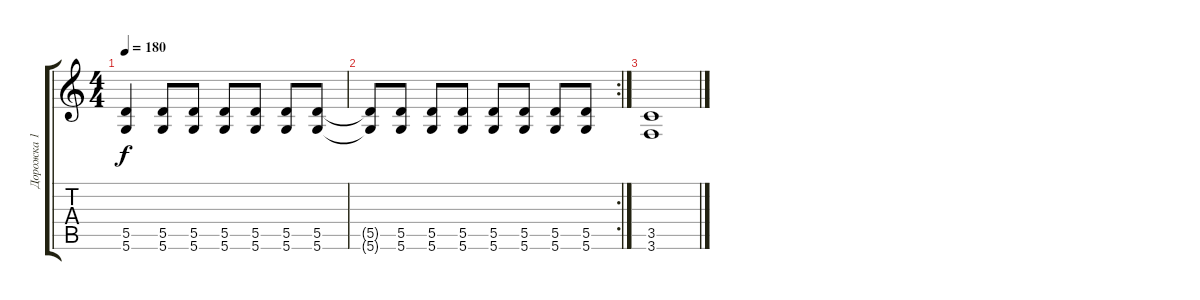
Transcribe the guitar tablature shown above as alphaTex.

\track ("Дорожка 1" "Дорожка 1") {instrument overdrivenguitar}
\staff {score tabs}
\tuning (E4 B3 G3 D3 A2 D2) {hide}
\ts (4 4)
\tempo 180
\clef g2
\ks c
(5.5 5.6).4{dy f} (5.5 5.6).8 (5.5 5.6).8 (5.5 5.6).8 (5.5 5.6).8 (5.5 5.6).8 (5.5 5.6).8 |
\rc 2
(5.5{t} 5.6{t}).8 (5.5 5.6).8 (5.5 5.6).8 (5.5 5.6).8 (5.5 5.6).8 (5.5 5.6).8 (5.5 5.6).8 (5.5 5.6).8 |
(3.5 3.6).1
